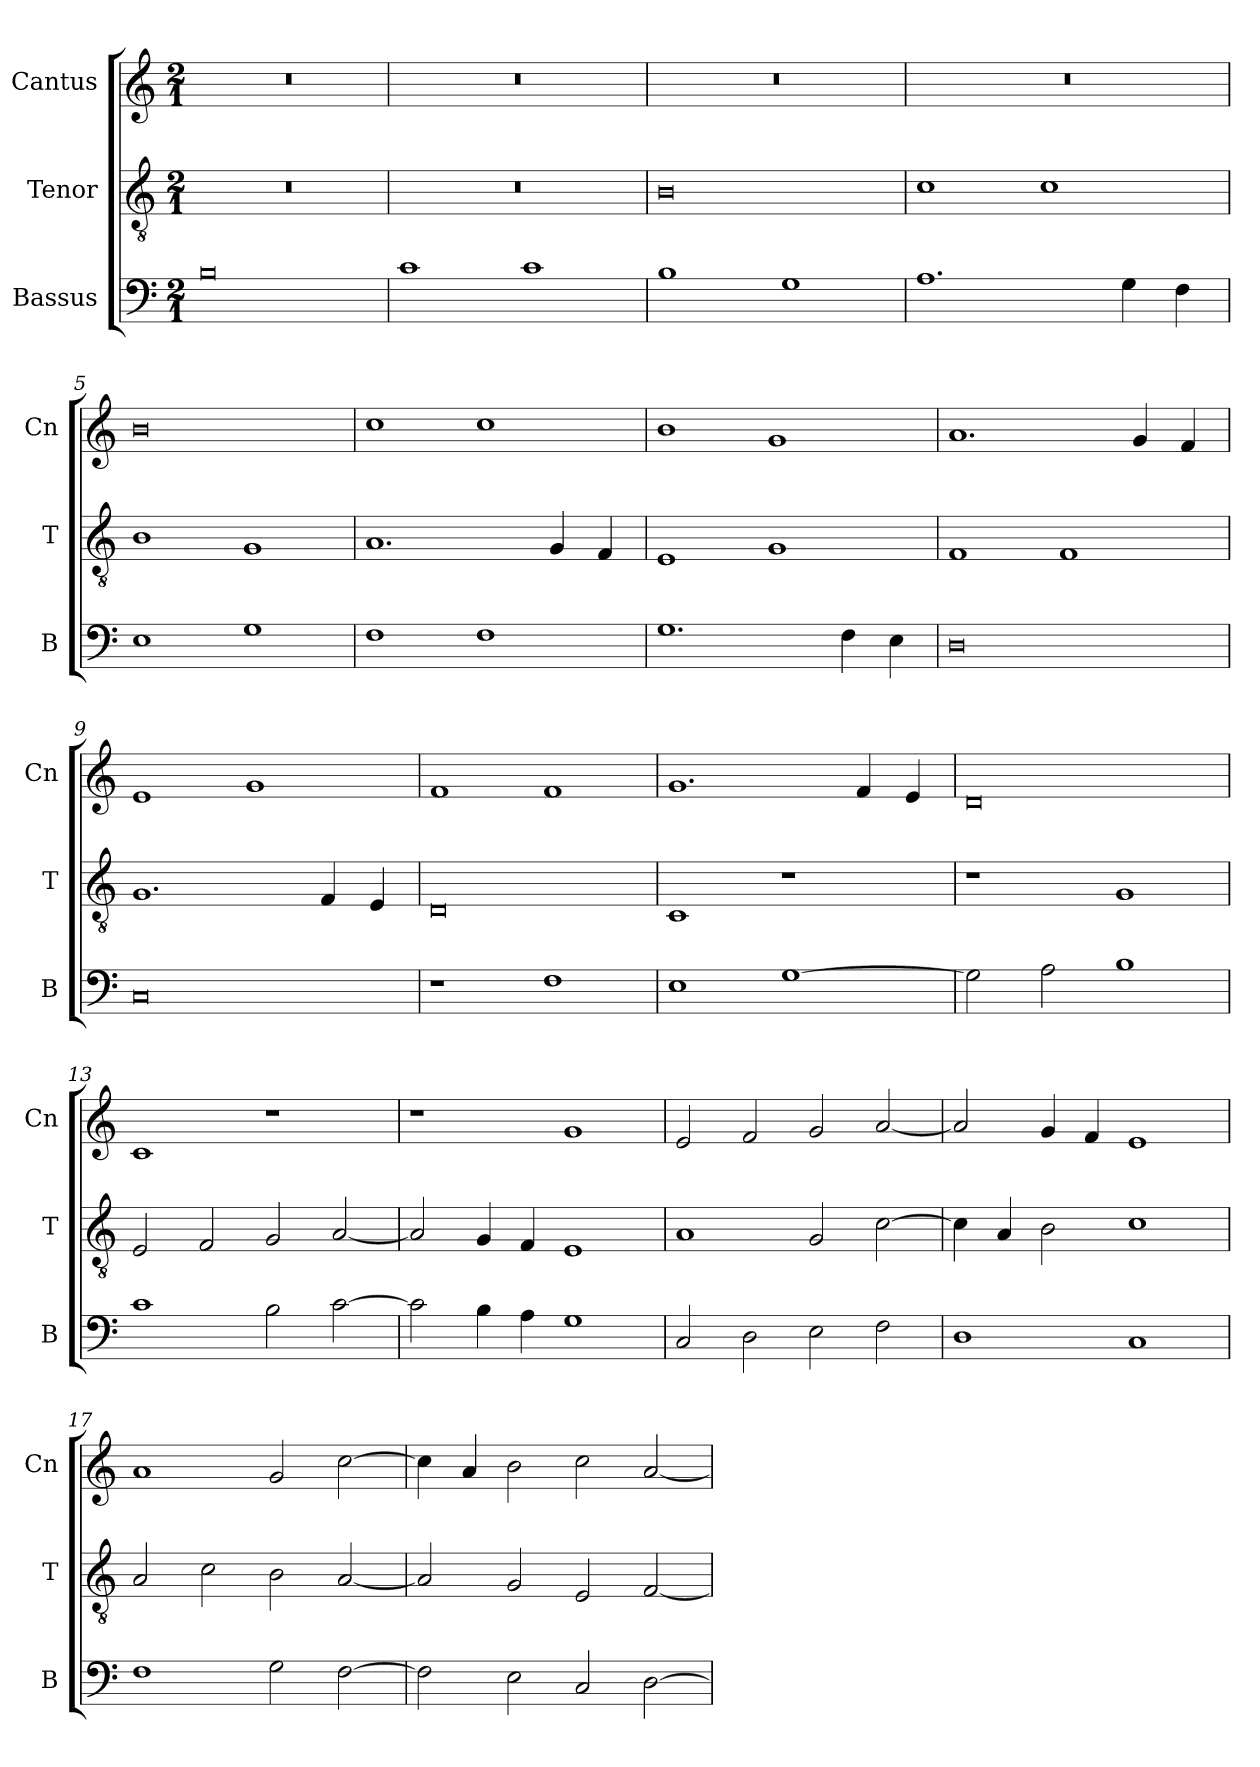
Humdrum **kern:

**kern	**kern	**kern
*part3	*part2	*part1
*staff3	*staff2	*staff1
*I"Bassus	*I"Tenor	*I"Cantus
*I'B	*I'T	*I'Cn
*clefF4	*clefGv2	*clefG2
*k[]	*k[]	*k[]
*M2/1	*M2/1	*M2/1
=1	=1	=1
0B	0r	0r
=2	=2	=2
1c	0r	0r
1c	.	.
=3	=3	=3
1B	0B	0r
1G	.	.
=4	=4	=4
1.A	1c	0r
.	1c	.
4G\	.	.
4F\	.	.
=5	=5	=5
1E	1B	0b
1G	1G	.
=6	=6	=6
1F	1.A	1cc
1F	.	1cc
.	4G/	.
.	4F/	.
=7	=7	=7
1.G	1E	1b
.	1G	1g
4F\	.	.
4E\	.	.
=8	=8	=8
0D	1F	1.a
.	1F	.
.	.	4g/
.	.	4f/
=9	=9	=9
0C	1.G	1e
.	.	1g
.	4F/	.
.	4E/	.
=10	=10	=10
1r	0D	1f
1F	.	1f
=11	=11	=11
1E	1C	1.g
[1G	1r	.
.	.	4f/
.	.	4e/
=12	=12	=12
2G\]	1r	0d
2A\	.	.
1B	1G	.
=13	=13	=13
1c	2E/	1c
.	2F/	.
2B\	2G/	1r
[2c\	[2A/	.
=14	=14	=14
2c\]	2A/]	1r
4B\	4G/	.
4A\	4F/	.
1G	1E	1g
=15	=15	=15
2C/	1A	2e/
2D\	.	2f/
2E\	2G/	2g/
2F\	[2c\	[2a/
=16	=16	=16
1D	4c\]	2a/]
.	4A/	.
.	2B\	4g/
.	.	4f/
1C	1c	1e
=17	=17	=17
1F	2A/	1a
.	2c\	.
2G\	2B\	2g/
[2F\	[2A/	[2cc\
=18	=18	=18
2F\]	2A/]	4cc\]
.	.	4a/
2E\	2G/	2b\
2C/	2E/	2cc\
[2D\	[2F/	[2a/
=	=	=
*-	*-	*-
